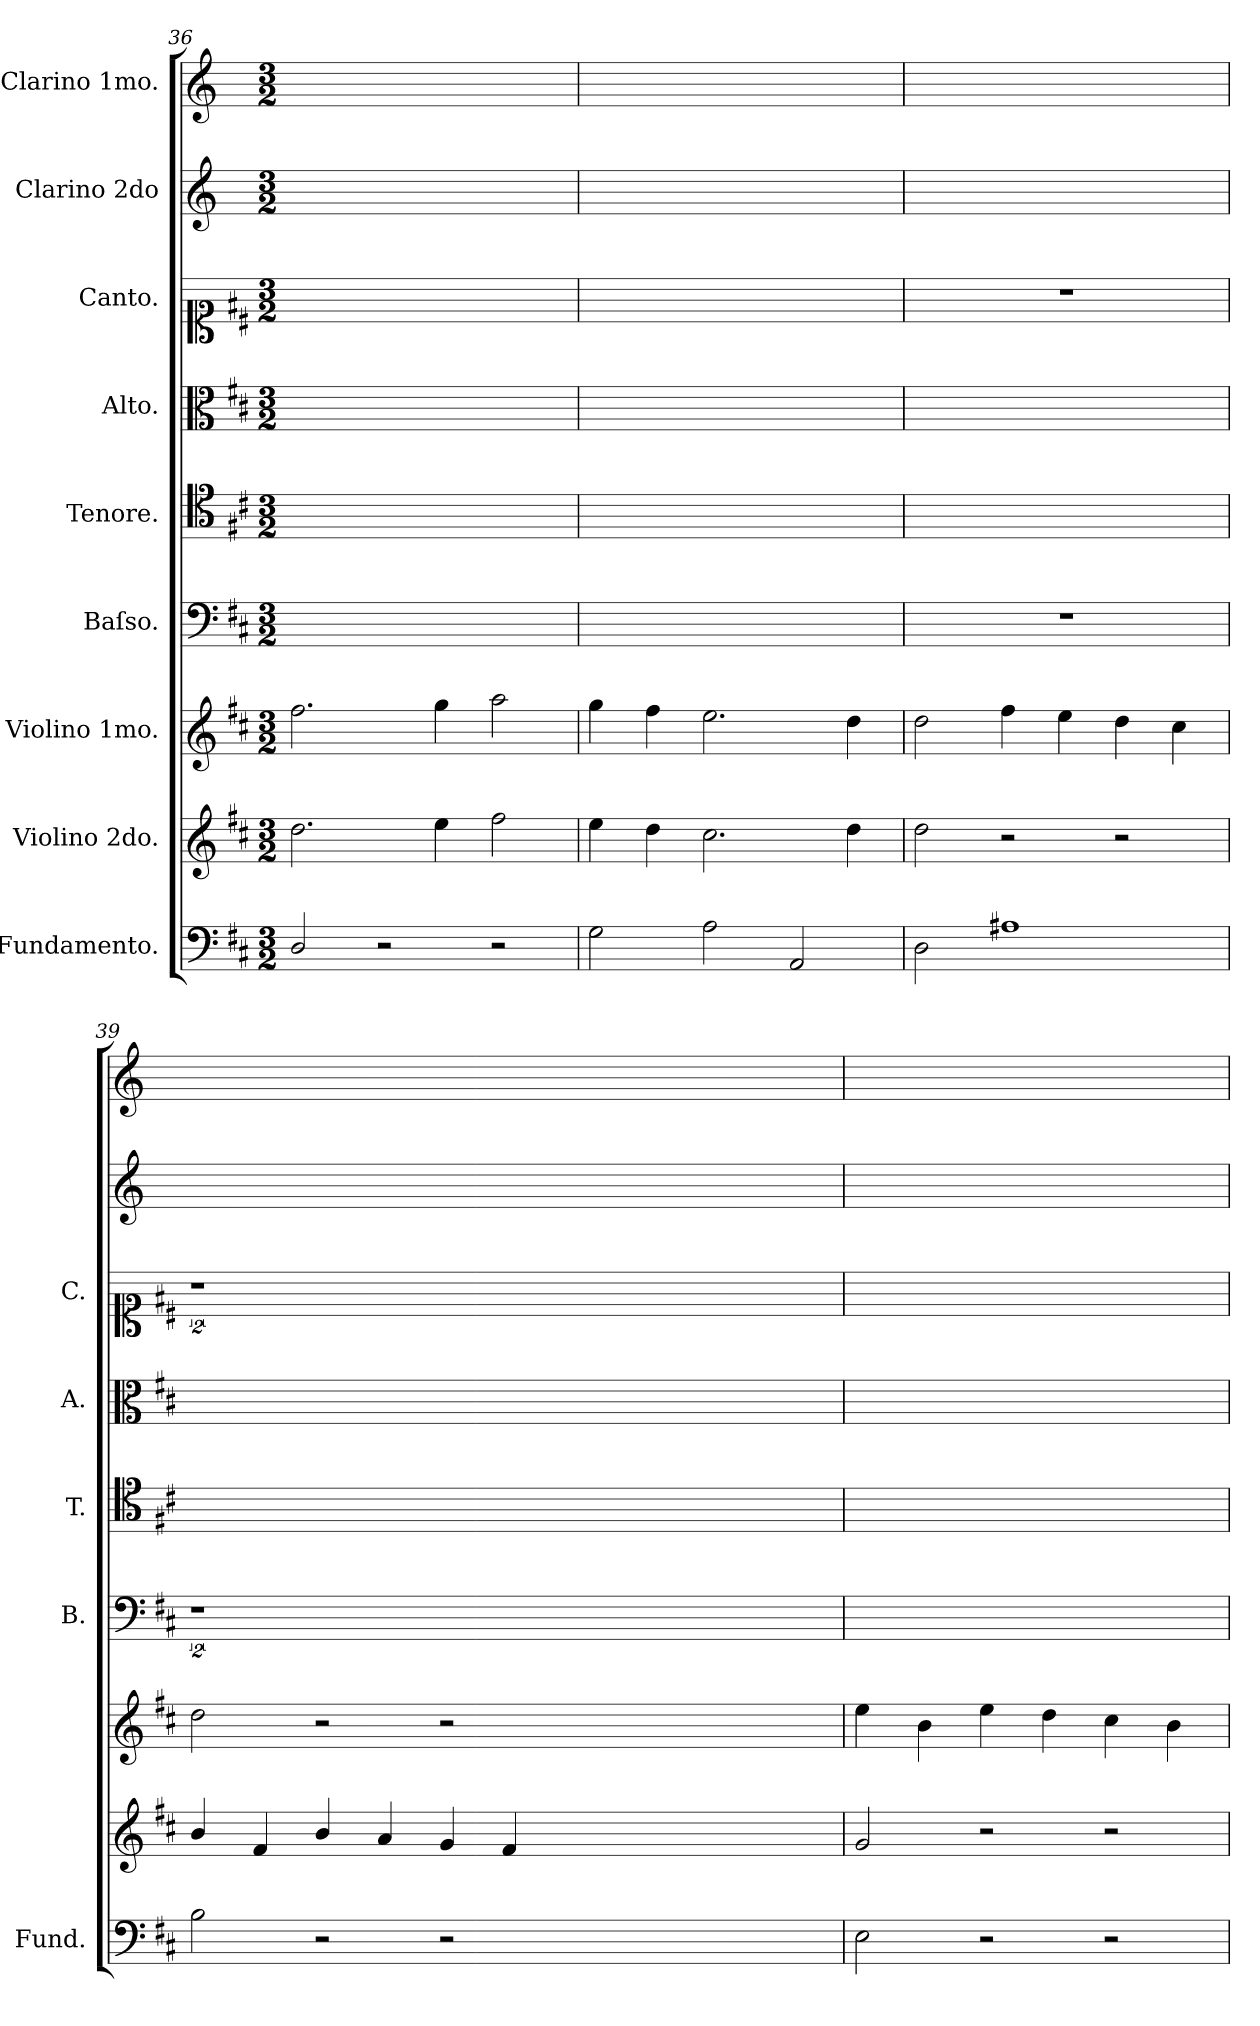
**kern	**kern	**kern	**kern	**kern	**kern	**kern	**kern	**kern
*part9	*part8	*part7	*part6	*part5	*part4	*part3	*part2	*part1
*staff9	*staff8	*staff7	*staff6	*staff5	*staff4	*staff3	*staff2	*staff1
*I"Fundamento.	*I"Violino 2do.	*I"Violino 1mo.	*I"Baſso.	*I"Tenore.	*I"Alto.	*I"Canto.	*I"Clarino 2do	*I"Clarino 1mo.
*I'Fund.	*	*	*I'B.	*I'T.	*I'A.	*I'C.	*	*
*clefF4	*clefG2	*clefG2	*clefF4	*clefC4	*clefC3	*clefC1	*clefG2	*clefG2
*	*	*	*	*	*	*	*ITrd-1c-2	*ITrd-1c-2
*k[f#c#]	*k[f#c#]	*k[f#c#]	*k[f#c#]	*k[f#c#]	*k[f#c#]	*k[f#c#]	*k[f#c#]	*k[f#c#]
*M3/2	*M3/2	*M3/2	*M3/2	*M3/2	*M3/2	*M3/2	*M3/2	*M3/2
=36	=36	=36	=36	=36	=36	=36	=36	=36
2D/	2.dd\	2.ff#\	1.ryy	1.ryy	1.ryy	1.ryy	1.ryy	1.ryy
2r	.	.	.	.	.	.	.	.
.	4ee\	4gg\	.	.	.	.	.	.
2r	2ff#\	2aa\	.	.	.	.	.	.
=37	=37	=37	=37	=37	=37	=37	=37	=37
2G\	4ee\	4gg\	1.ryy	1.ryy	1.ryy	1.ryy	1.ryy	1.ryy
.	4dd\	4ff#\	.	.	.	.	.	.
2A\	2.cc#\	2.ee\	.	.	.	.	.	.
2AA/	.	.	.	.	.	.	.	.
.	4dd\	4dd\	.	.	.	.	.	.
=38	=38	=38	=38	=38	=38	=38	=38	=38
2D\	2dd\	2dd\	1.r	1.ryy	1.ryy	1.r	1.ryy	1.ryy
1A#X	2r	4ff#\	.	.	.	.	.	.
.	.	4ee\	.	.	.	.	.	.
.	2r	4dd\	.	.	.	.	.	.
.	.	4cc#\	.	.	.	.	.	.
=39	=39	=39	=39	=39	=39	=39	=39	=39
2B\	4b/	2dd\	2%9r	1.ryy	1.ryy	2%9r	1.ryy	1.ryy
.	4f#/	.	.	.	.	.	.	.
2r	4b/	2r	.	.	.	.	.	.
.	4a/	.	.	.	.	.	.	.
2r	4g/	2r	.	.	.	.	.	.
.	4f#/	.	.	.	.	.	.	.
0.ryy	0.ryy	0.ryy	.	0.ryy	0.ryy	.	0.ryy	0.ryy
=40	=40	=40	=40	=40	=40	=40	=40	=40
2E\	2g/	4ee\	1.ryy	1.ryy	1.ryy	1.ryy	1.ryy	1.ryy
.	.	4b\	.	.	.	.	.	.
2r	2r	4ee\	.	.	.	.	.	.
.	.	4dd\	.	.	.	.	.	.
2r	2r	4cc#\	.	.	.	.	.	.
.	.	4b\	.	.	.	.	.	.
=	=	=	=	=	=	=	=	=
*-	*-	*-	*-	*-	*-	*-	*-	*-
